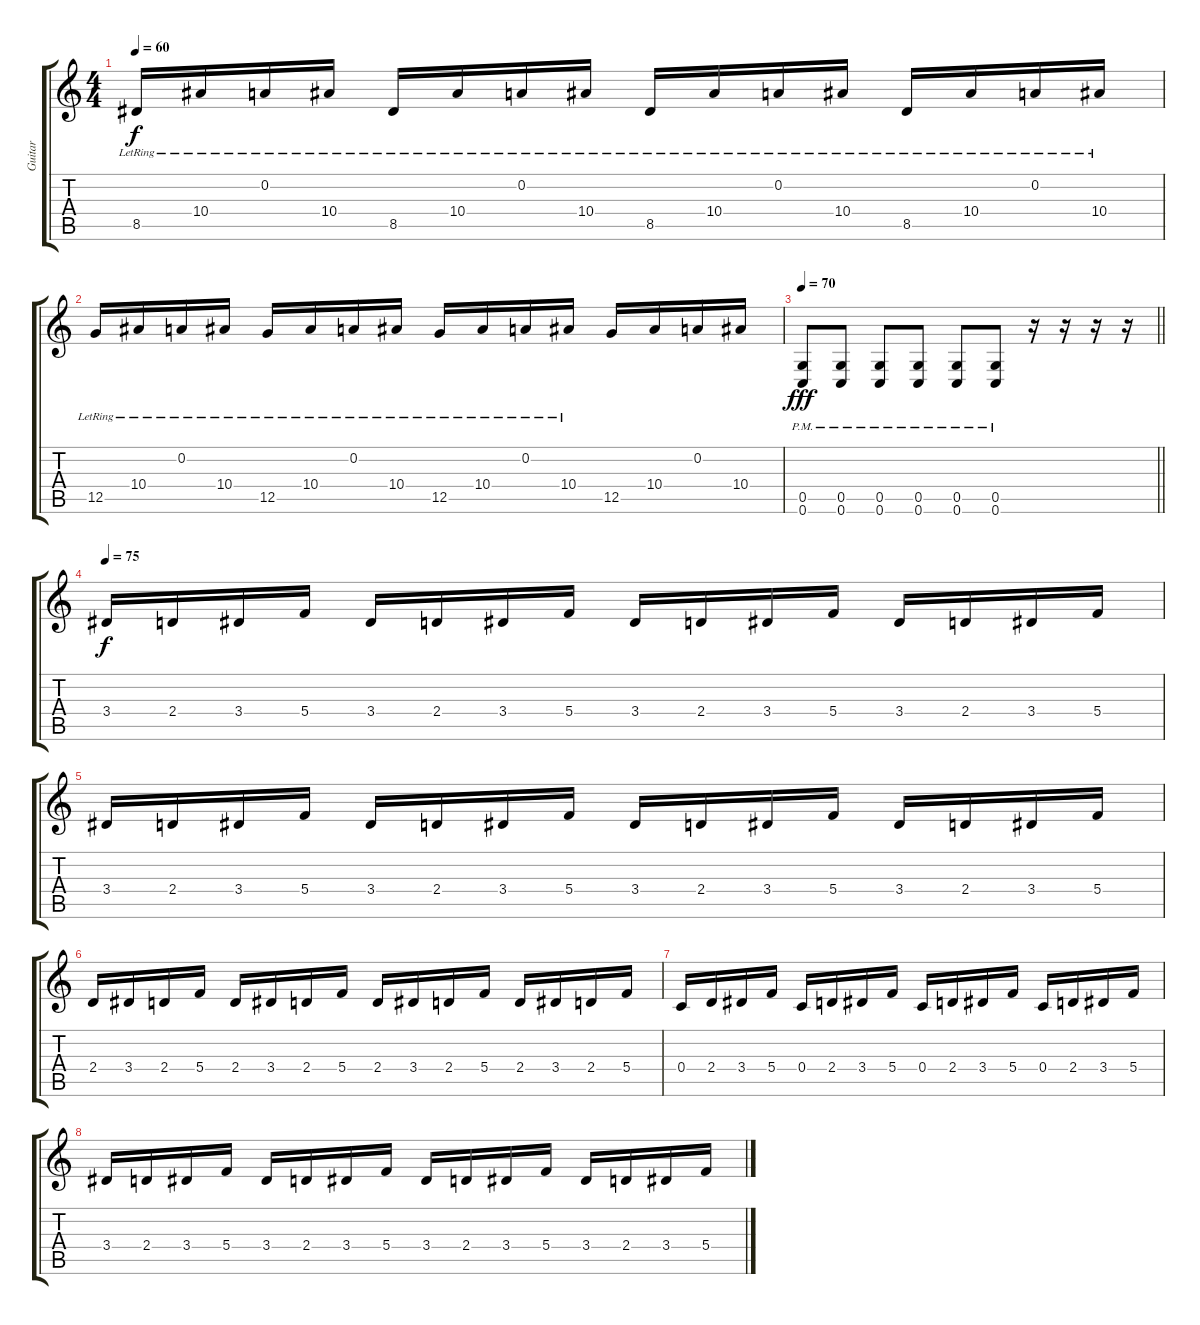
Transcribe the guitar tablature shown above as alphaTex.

\track ("Guitar" "Guitar") {instrument distortionguitar}
\staff {score tabs}
\tuning (D4 A3 F3 C3 G2 C2) {hide}
\ts (4 4)
\tempo 60
\clef g2
\ks c
8.5{lr}.16{dy f} 10.4{lr}.16 0.2{lr}.16 10.4{lr}.16 8.5{lr}.16 10.4{lr}.16 0.2{lr}.16 10.4{lr}.16 8.5{lr}.16 10.4{lr}.16 0.2{lr}.16 10.4{lr}.16 8.5{lr}.16 10.4{lr}.16 0.2{lr}.16 10.4{lr}.16 |
12.5{lr}.16 10.4{lr}.16 0.2{lr}.16 10.4{lr}.16 12.5{lr}.16 10.4{lr}.16 0.2{lr}.16 10.4{lr}.16 12.5{lr}.16 10.4{lr}.16 0.2{lr}.16 10.4{lr}.16 12.5.16 10.4.16 0.2.16 10.4.16 |
\tempo 70
\barLineRight lightlight
(0.5{pm} 0.6{pm}).8{dy fff volume 13 balance 16} (0.5{pm} 0.6{pm}).8 (0.5{pm} 0.6{pm}).8 (0.5{pm} 0.6{pm}).8 (0.5{pm} 0.6{pm}).8 (0.5{pm} 0.6{pm}).8 r.16 r.16 r.16 r.16 |
\section ("" "")
\tempo 75
3.4.16{dy f} 2.4.16 3.4.16 5.4.16 3.4.16 2.4.16 3.4.16 5.4.16 3.4.16 2.4.16 3.4.16 5.4.16 3.4.16 2.4.16 3.4.16 5.4.16 |
3.4.16 2.4.16 3.4.16 5.4.16 3.4.16 2.4.16 3.4.16 5.4.16 3.4.16 2.4.16 3.4.16 5.4.16 3.4.16 2.4.16 3.4.16 5.4.16 |
2.4.16 3.4.16 2.4.16 5.4.16 2.4.16 3.4.16 2.4.16 5.4.16 2.4.16 3.4.16 2.4.16 5.4.16 2.4.16 3.4.16 2.4.16 5.4.16 |
0.4.16 2.4.16 3.4.16 5.4.16 0.4.16 2.4.16 3.4.16 5.4.16 0.4.16 2.4.16 3.4.16 5.4.16 0.4.16 2.4.16 3.4.16 5.4.16 |
3.4.16 2.4.16 3.4.16 5.4.16 3.4.16 2.4.16 3.4.16 5.4.16 3.4.16 2.4.16 3.4.16 5.4.16 3.4.16 2.4.16 3.4.16 5.4.16
